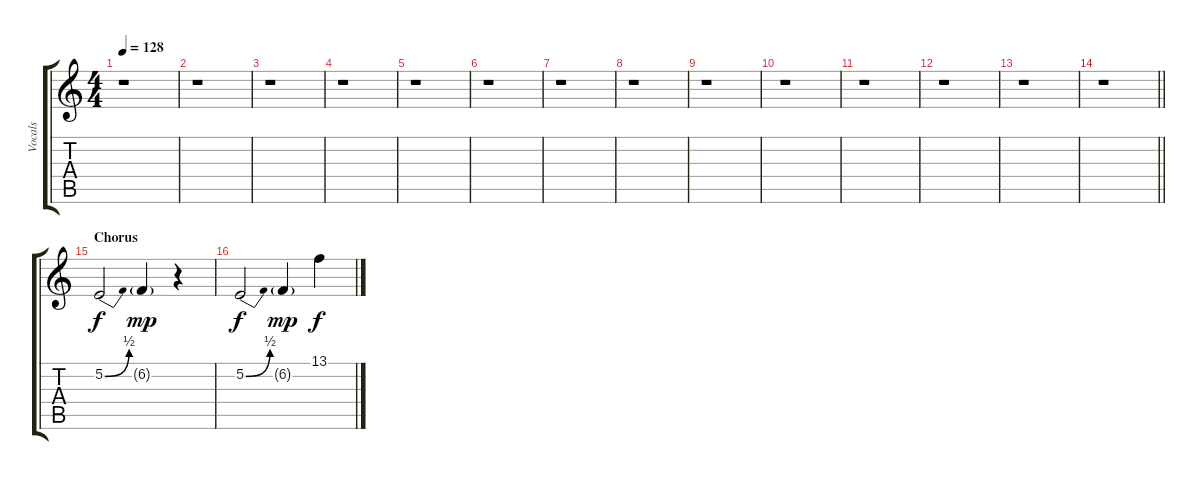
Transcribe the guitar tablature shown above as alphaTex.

\track ("Vocals" "Vocals") {instrument bassoon}
\staff {score tabs}
\tuning (E4 B3 G3 D3 A2 E2) {hide}
\ts (4 4)
\tempo 128
\clef g2
\ks c
r.1{dy mp} |
r.1 |
r.1 |
r.1 |
r.1 |
r.1 |
r.1 |
r.1 |
r.1 |
r.1 |
r.1 |
r.1 |
r.1 |
\barLineRight lightlight
r.1 |
\section ("" "Chorus")
5.2{be (bend 0 0 60 2)}.2{dy f} 6.2{g}.4{dy mp} r.4 |
5.2{be (bend 0 0 60 2)}.2{dy f} 6.2{g}.4{dy mp} 13.1.4{dy f}
